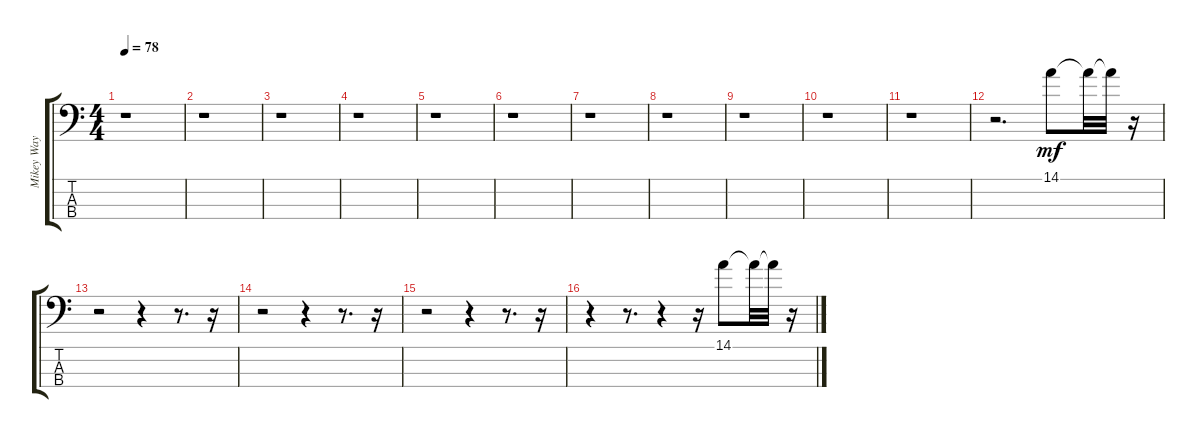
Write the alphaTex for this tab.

\track ("Mikey Way (bass guitar)" "Mikey Way ") {instrument electricbassfinger}
\staff {score tabs}
\tuning (G2 D2 A1 E1) {hide}
\ts (4 4)
\tempo 78
\clef f4
\ks c
r.1{dy mf} |
r.1 |
r.1 |
r.1 |
r.1 |
r.1 |
r.1 |
r.1 |
r.1 |
r.1 |
r.1 |
r.2{d} 14.1.8 14.1{t}.32 14.1{t}.32 r.16 |
r.2 r.4 r.8{d} r.16 |
r.2 r.4 r.8{d} r.16 |
r.2 r.4 r.8{d} r.16 |
r.4 r.8{d} r.4 r.16 14.1.8 14.1{t}.32 14.1{t}.32 r.16
